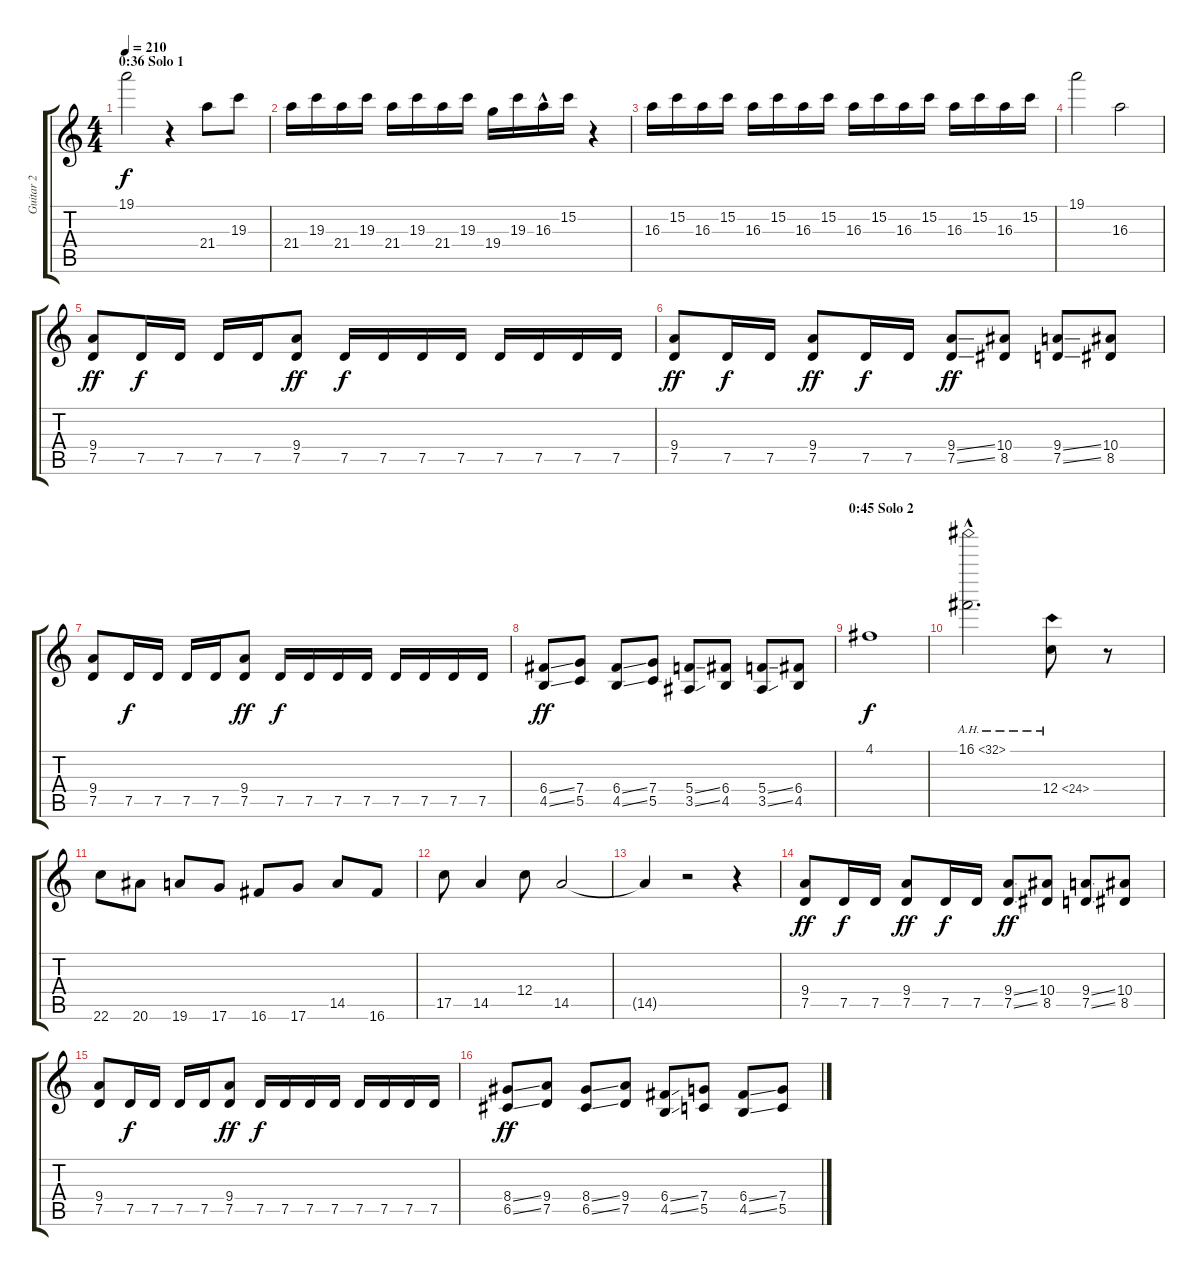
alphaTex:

\track ("Guitar 2" "Guitar 2") {instrument distortionguitar}
\staff {score tabs}
\tuning (D4 A3 F3 C3 G2 D2) {hide}
\ts (4 4)
\section ("" "0:36 Solo 1")
\tempo 210
\clef g2
\ks c
19.1.2{dy f} r.4 21.4.8 19.3.8 |
21.4.16 19.3.16 21.4.16 19.3.16 21.4.16 19.3.16 21.4.16 19.3.16 19.4.16 19.3.16 16.3{hac}.16 15.2.16 r.4 |
16.3.16 15.2.16 16.3.16 15.2.16 16.3.16 15.2.16 16.3.16 15.2.16 16.3.16 15.2.16 16.3.16 15.2.16 16.3.16 15.2.16 16.3.16 15.2.16 |
19.1.2 16.3.2 |
(9.4 7.5).8{dy ff} 7.5.16{dy f} 7.5.16 7.5.16 7.5.16 (9.4 7.5).8{dy ff} 7.5.16{dy f} 7.5.16 7.5.16 7.5.16 7.5.16 7.5.16 7.5.16 7.5.16 |
(9.4 7.5).8{dy ff} 7.5.16{dy f} 7.5.16 (9.4 7.5).8{dy ff} 7.5.16{dy f} 7.5.16 (9.4{ss} 7.5{ss}).8{dy ff} (10.4 8.5).8 (9.4{ss} 7.5{ss}).8 (10.4 8.5).8 |
(9.4 7.5).8 7.5.16{dy f} 7.5.16 7.5.16 7.5.16 (9.4 7.5).8{dy ff} 7.5.16{dy f} 7.5.16 7.5.16 7.5.16 7.5.16 7.5.16 7.5.16 7.5.16 |
(6.4{ss} 4.5{ss}).8{dy ff} (7.4 5.5).8 (6.4{ss} 4.5{ss}).8 (7.4 5.5).8 (5.4{ss} 3.5{ss}).8 (6.4 4.5).8 (5.4{ss} 3.5{ss}).8 (6.4 4.5).8 |
\section ("" "0:45 Solo 2")
4.1.1{dy f} |
16.1{ah 16 hac}.2{d} 12.4{ah 12}.8 r.8 |
22.6.8 20.6.8 19.6.8 17.6.8 16.6.8 17.6.8 14.5.8 16.6.8 |
17.5.8 14.5.4 12.4.8 14.5.2 |
14.5{t}.4 r.2 r.4 |
(9.4 7.5).8{dy ff} 7.5.16{dy f} 7.5.16 (9.4 7.5).8{dy ff} 7.5.16{dy f} 7.5.16 (9.4{ss} 7.5{ss}).8{dy ff} (10.4 8.5).8 (9.4{ss} 7.5{ss}).8 (10.4 8.5).8 |
(9.4 7.5).8 7.5.16{dy f} 7.5.16 7.5.16 7.5.16 (9.4 7.5).8{dy ff} 7.5.16{dy f} 7.5.16 7.5.16 7.5.16 7.5.16 7.5.16 7.5.16 7.5.16 |
(8.4{ss} 6.5{ss}).8{dy ff} (9.4 7.5).8 (8.4{ss} 6.5{ss}).8 (9.4 7.5).8 (6.4{ss} 4.5{ss}).8 (7.4 5.5).8 (6.4{ss} 4.5{ss}).8 (7.4 5.5).8
